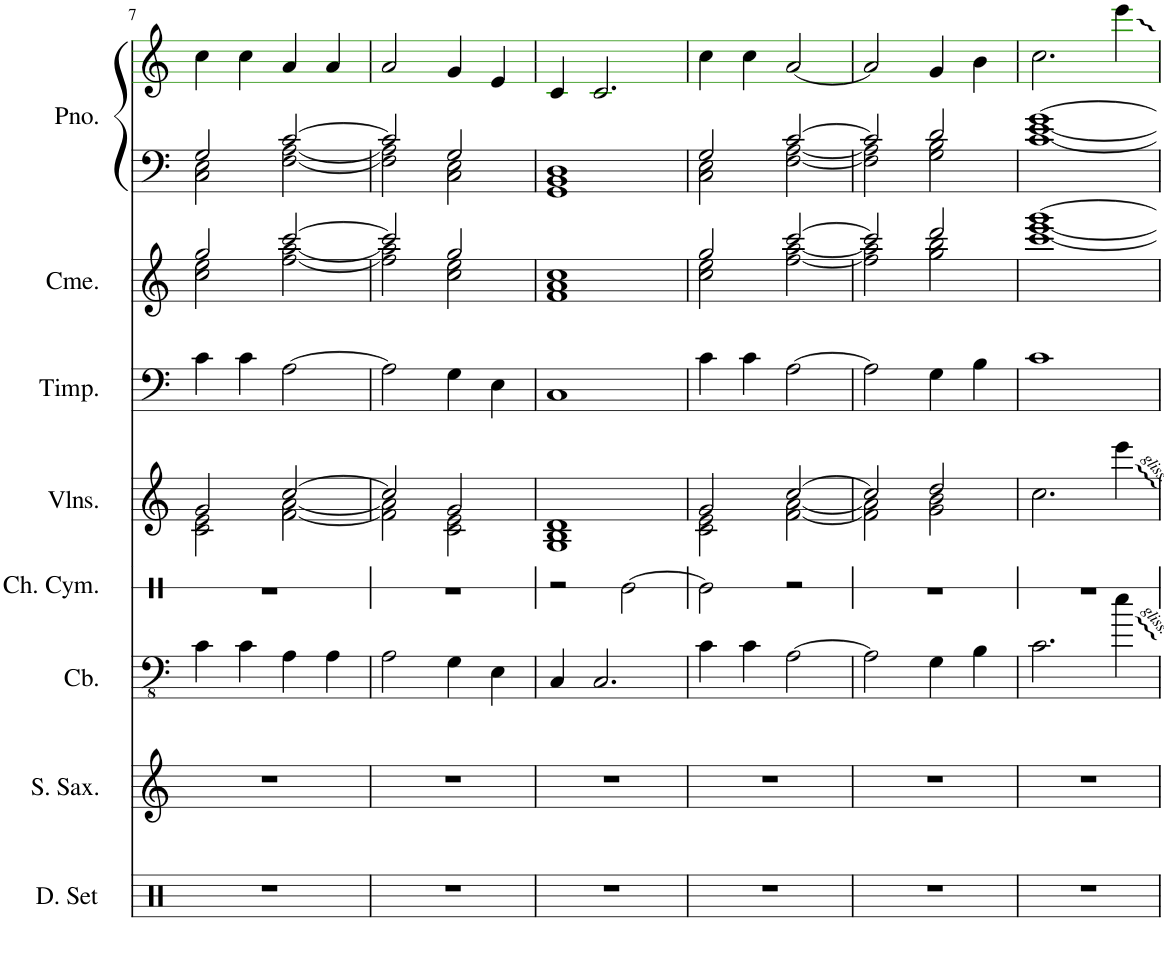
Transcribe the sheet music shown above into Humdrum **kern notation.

**kern	**kern	**kern	**kern	**kern	**kern	**kern	**kern	**kern
*part8	*part7	*part6	*part5	*part4	*part3	*part2	*part1	*part1
*staff9	*staff8	*staff7	*staff6	*staff5	*staff4	*staff3	*staff2	*staff1
*I"Drumset	*I"Soprano Saxophone	*I"Contrabass	*I"Chinese Cymbal	*I"Violins	*I"Timpani	*I"Chimes	*I"Grand Piano	*
*I'D. Set	*I'S. Sax.	*I'Cb.	*I'Ch. Cym.	*I'Vlns.	*I'Timp.	*I'Cme.	*I'Pno.	*
!!LO:PB:g=z
*clefX	*clefG2	*clefFv4	*clefX	*clefG2	*clefF4	*clefG2	*clefF4	*clefG2
*	*ITrd1c2	*ITrd7c12	*	*	*	*	*	*
*k[]	*k[]	*k[]	*k[]	*k[]	*k[]	*k[]	*k[]	*k[]
*M4/4	*M4/4	*M4/4	*M4/4	*M4/4	*M4/4	*M4/4	*M4/4	*M4/4
=7	=7	=7	=7	=7	=7	=7	=7	=7
*	*	*	*	*^	*	*^	*^	*
1r	1r	4C\	1r	2g/	2c\ 2e\	4c\	2gg/	2cc\ 2ee\	2G/	2C\ 2E\	4cc\
.	.	4C\	.	.	.	4c\	.	.	.	.	4cc\
.	.	4AA\	.	[2cc/	[2f\ [2a\	[2A\	[2ccc/	[2ff\ [2aa\	[2c/	[2F\ [2A\	4a/
.	.	4AA\	.	.	.	.	.	.	.	.	4a/
=8	=8	=8	=8	=8	=8	=8	=8	=8	=8	=8	=8
1r	1r	2AA\	1r	2cc/]	2f\] 2a\]	2A\]	2ccc/]	2ff\] 2aa\]	2c/]	2F\] 2A\]	2a/
.	.	4GG\	.	2g/	2c\ 2e\	4G\	2gg/	2cc\ 2ee\	2G/	2C\ 2E\	4g/
.	.	4EE\	.	.	.	4E\	.	.	.	.	4e/
=9	=9	=9	=9	=9	=9	=9	=9	=9	=9	=9	=9
1r	1r	4CC/	2r	1d	1G 1B	1C	1cc	1f 1a	1D	1GG 1BB	4c/
.	.	2.CC/	.	.	.	.	.	.	.	.	2.c/
.	.	.	[2Re\	.	.	.	.	.	.	.	.
=10	=10	=10	=10	=10	=10	=10	=10	=10	=10	=10	=10
1r	1r	4C\	2Re\]	2g/	2c\ 2e\	4c\	2gg/	2cc\ 2ee\	2G/	2C\ 2E\	4cc\
.	.	4C\	.	.	.	4c\	.	.	.	.	4cc\
.	.	[2AA\	2r	[2cc/	[2f\ [2a\	[2A\	[2ccc/	[2ff\ [2aa\	[2c/	[2F\ [2A\	[2a/
=11	=11	=11	=11	=11	=11	=11	=11	=11	=11	=11	=11
1r	1r	2AA\]	1r	2cc/]	2f\] 2a\]	2A\]	2ccc/]	2ff\] 2aa\]	2c/]	2F\] 2A\]	2a/]
.	.	4GG\	.	2dd/	2g\ 2b\	4G\	2ddd/	2gg\ 2bb\	2d/	2G\ 2B\	4g/
.	.	4BB\	.	.	.	4B\	.	.	.	.	4b\
*	*	*	*	*v	*v	*	*	*	*	*	*
=12	=12	=12	=12	=12	=12	=12	=12	=12	=12	=12
1r	1r	2.C\	1r	2.cc\	1c	[1ggg	[1ccc [1eee	[1g	[1c [1e	2.cc\
.	.	4e\	.	4eee\	.	.	.	.	.	4eee\
*	*	*	*	*	*	*v	*v	*	*	*
*	*	*	*	*	*	*	*v	*v	*
=	=	=	=	=	=	=	=	=
*-	*-	*-	*-	*-	*-	*-	*-	*-
